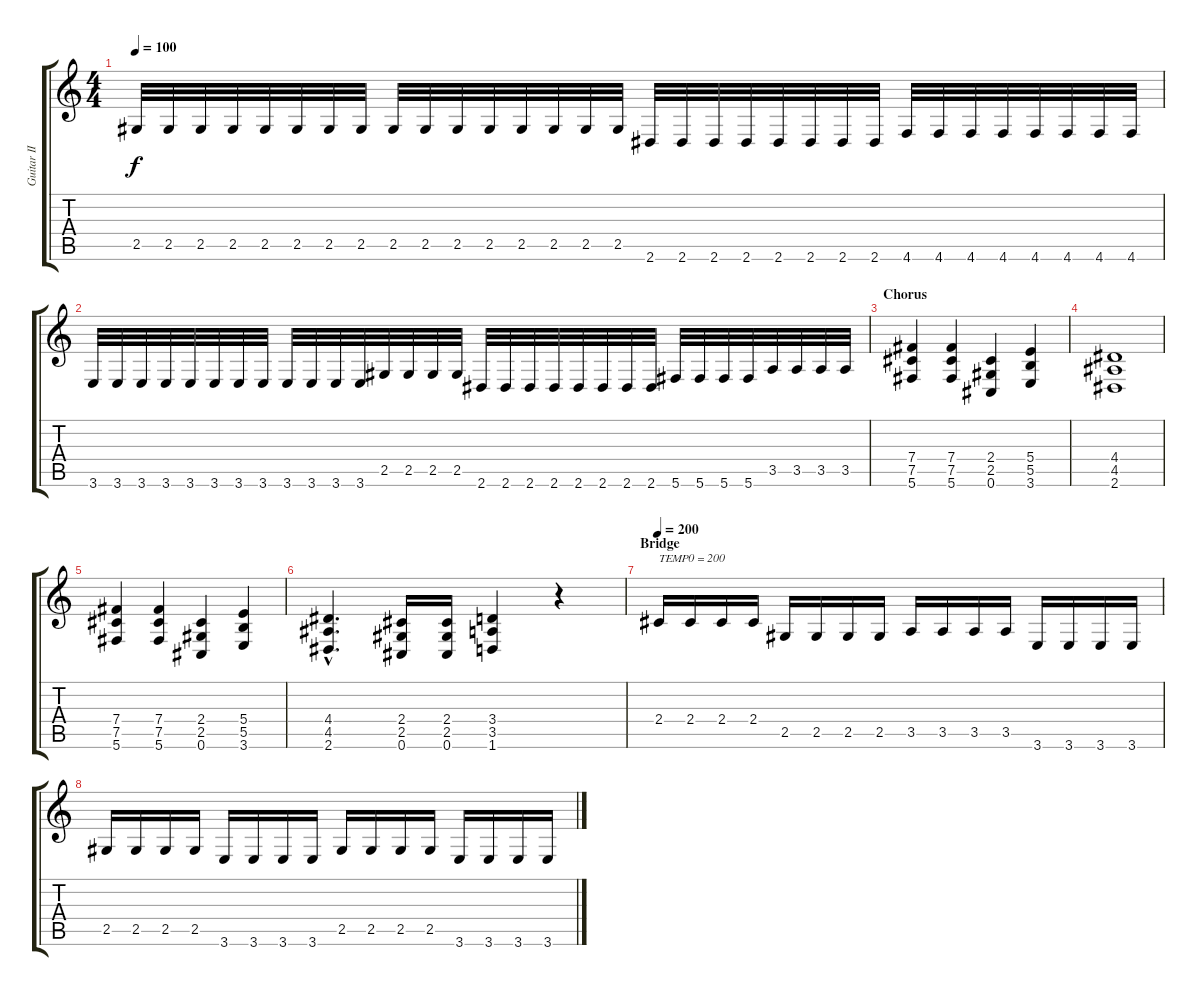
\track ("Guitar II" "Guitar II") {instrument distortionguitar}
\staff {score tabs}
\tuning (Db4 Ab3 E3 B2 Gb2 Db2) {hide}
\ts (4 4)
\tempo 100
\clef g2
\ks c
2.5.32{dy f} 2.5.32 2.5.32 2.5.32 2.5.32 2.5.32 2.5.32 2.5.32 2.5.32 2.5.32 2.5.32 2.5.32 2.5.32 2.5.32 2.5.32 2.5.32 2.6.32 2.6.32 2.6.32 2.6.32 2.6.32 2.6.32 2.6.32 2.6.32 4.6.32 4.6.32 4.6.32 4.6.32 4.6.32 4.6.32 4.6.32 4.6.32 |
3.6.32 3.6.32 3.6.32 3.6.32 3.6.32 3.6.32 3.6.32 3.6.32 3.6.32 3.6.32 3.6.32 3.6.32 2.5.32 2.5.32 2.5.32 2.5.32 2.6.32 2.6.32 2.6.32 2.6.32 2.6.32 2.6.32 2.6.32 2.6.32 5.6.32 5.6.32 5.6.32 5.6.32 3.5.32 3.5.32 3.5.32 3.5.32 |
\section ("" "Chorus")
(7.4 7.5 5.6).4 (7.4 7.5 5.6).4 (2.4 2.5 0.6).4 (5.4 5.5 3.6).4 |
(4.4 4.5 2.6).1 |
(7.4 7.5 5.6).4 (7.4 7.5 5.6).4 (2.4 2.5 0.6).4 (5.4 5.5 3.6).4 |
(4.4{hac} 4.5{hac} 2.6{hac}).4{d} (2.4 2.5 0.6).16 (2.4 2.5 0.6).16 (3.4 3.5 1.6).4 r.4 |
\section ("" "Bridge")
\tempo 200
2.4.16{txt "TEMP0 = 200"} 2.4.16 2.4.16 2.4.16 2.5.16 2.5.16 2.5.16 2.5.16 3.5.16 3.5.16 3.5.16 3.5.16 3.6.16 3.6.16 3.6.16 3.6.16 |
2.5.16 2.5.16 2.5.16 2.5.16 3.6.16 3.6.16 3.6.16 3.6.16 2.5.16 2.5.16 2.5.16 2.5.16 3.6.16 3.6.16 3.6.16 3.6.16
